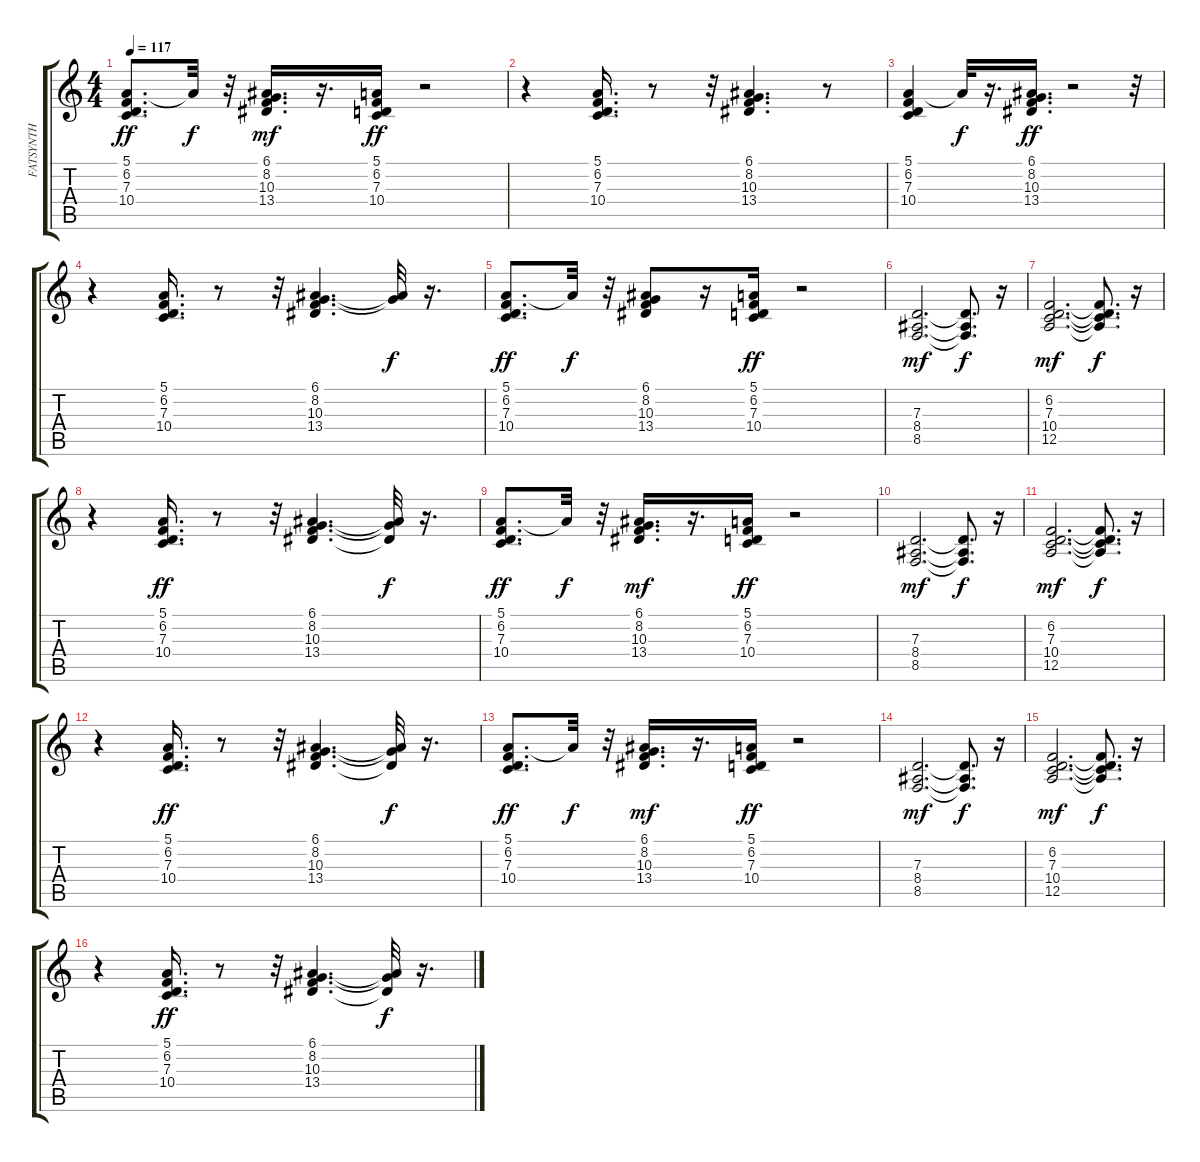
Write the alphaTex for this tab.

\track ("FATSYNTH" "FATSYNTH") {instrument lead2sawtooth}
\staff {score tabs}
\tuning (E4 B3 G3 D3 A2 E2) {hide}
\ts (4 4)
\tempo 117
\clef g2
\ks c
(5.1 6.2 7.3 10.4).8{d dy ff} 5.1{t}.32{dy f} r.32 (6.1 8.2 10.3 13.4).16{d dy mf} r.16{d} (5.1 6.2 7.3 10.4).16{dy ff} r.2 |
r.4 (5.1 6.2 7.3 10.4).16{d} r.8 r.32 (6.1 8.2 10.3 13.4).4{d} r.8 |
(5.1 6.2 7.3 10.4).4 5.1{t}.32{dy f} r.16{d} (6.1 8.2 10.3 13.4).16{d dy ff} r.2 r.32 |
r.4 (5.1 6.2 7.3 10.4).16{d} r.8 r.32 (6.1 8.2 10.3 13.4).4{d} (6.1{t} 8.2{t}).32{dy f} r.16{d} |
(5.1 6.2 7.3 10.4).8{d dy ff} 5.1{t}.32{dy f} r.32 (6.1 8.2 10.3 13.4).8 r.16 (5.1 6.2 7.3 10.4).16{dy ff} r.2 |
(7.3 8.4 8.5).2{d dy mf} (7.3{t} 8.4{t} 8.5{t}).8{d dy f} r.16 |
(6.2 7.3 10.4 12.5).2{d dy mf} (6.2{t} 7.3{t} 10.4{t} 12.5{t}).8{d dy f} r.16 |
r.4 (5.1 6.2 7.3 10.4).16{d dy ff} r.8 r.32 (6.1 8.2 10.3 13.4).4{d} (6.1{t} 8.2{t} 13.4{t}).32{dy f} r.16{d} |
(5.1 6.2 7.3 10.4).8{d dy ff} 5.1{t}.32{dy f} r.32 (6.1 8.2 10.3 13.4).16{d dy mf} r.16{d} (5.1 6.2 7.3 10.4).16{dy ff} r.2 |
(7.3 8.4 8.5).2{d dy mf} (7.3{t} 8.4{t} 8.5{t}).8{d dy f} r.16 |
(6.2 7.3 10.4 12.5).2{d dy mf} (6.2{t} 7.3{t} 10.4{t} 12.5{t}).8{d dy f} r.16 |
r.4 (5.1 6.2 7.3 10.4).16{d dy ff} r.8 r.32 (6.1 8.2 10.3 13.4).4{d} (6.1{t} 8.2{t} 13.4{t}).32{dy f} r.16{d} |
(5.1 6.2 7.3 10.4).8{d dy ff} 5.1{t}.32{dy f} r.32 (6.1 8.2 10.3 13.4).16{d dy mf} r.16{d} (5.1 6.2 7.3 10.4).16{dy ff} r.2 |
(7.3 8.4 8.5).2{d dy mf} (7.3{t} 8.4{t} 8.5{t}).8{d dy f} r.16 |
(6.2 7.3 10.4 12.5).2{d dy mf} (6.2{t} 7.3{t} 10.4{t} 12.5{t}).8{d dy f} r.16 |
r.4 (5.1 6.2 7.3 10.4).16{d dy ff} r.8 r.32 (6.1 8.2 10.3 13.4).4{d} (6.1{t} 8.2{t} 13.4{t}).32{dy f} r.16{d}
